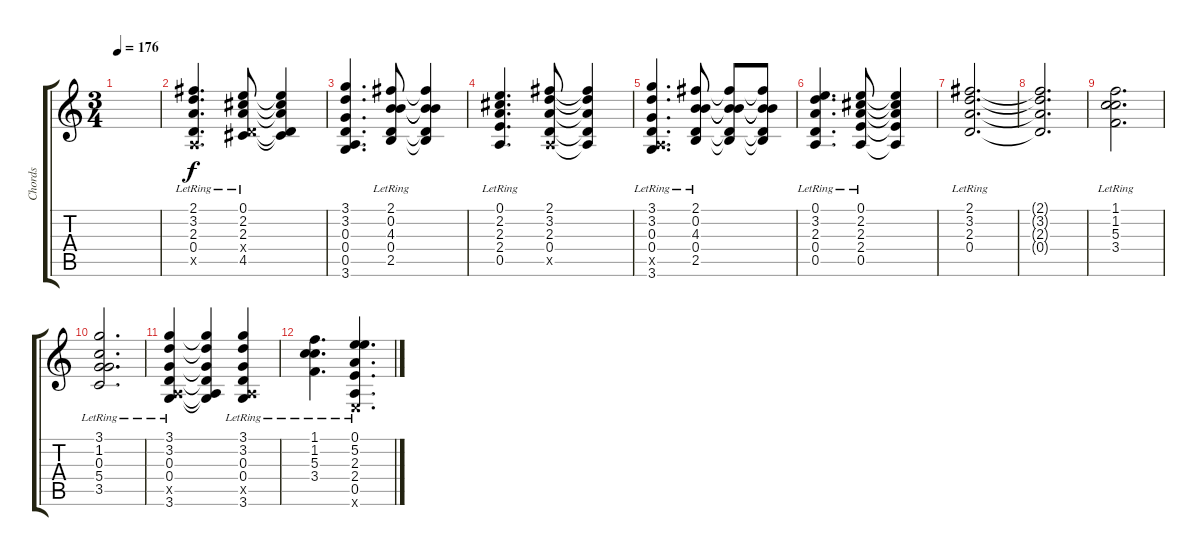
\track ("Chords" "Chords") {instrument acousticguitarsteel}
\staff {score tabs}
\tuning (E4 B3 G3 D3 A2 E2) {hide}
\ts (3 4)
\tempo 176
\clef g2
\ks c
|
(2.1 3.2 2.3 0.4{lr} 0.5{x}).4{d} (0.1 2.2 2.3 0.4{x} 4.5{lr}).8 (0.1{t} 2.2{t} 2.3{t} 0.4{t} 4.5{t}).4 |
(3.1 3.2 0.3 0.4 0.5 3.6).4{d} (2.1 0.2 4.3 0.4 2.5{lr}).8 (2.1{t} 0.2{t} 4.3{t} 0.4{t} 2.5{t}).4 |
(0.1 2.2 2.3 2.4 0.5{lr}).4{d} (2.1 3.2 2.3 0.4 0.5{x}).8 (2.1{t} 3.2{t} 2.3{t} 0.4{t} 0.5{t}).4 |
(3.1 3.2{lr} 0.3 0.4 0.5{x} 3.6).4{d} (2.1 0.2 4.3 0.4 2.5{lr}).8 (2.1{t} 0.2{t} 4.3{t} 0.4{t} 2.5{t}).8 (2.1{t} 0.2{t} 4.3{t} 0.4{t} 2.5{t}).8 |
(0.1 3.2 2.3 0.4 0.5{lr}).4{d} (0.1 2.2 2.3 2.4 0.5{lr}).8 (0.1{t} 2.2{t} 2.3{t} 2.4{t} 0.5{t}).4 |
(2.1 3.2 2.3 0.4{lr}).2{d} |
(2.1{t} 3.2{t} 2.3{t} 0.4{t}).2{d} |
(1.1 1.2 5.3 3.4{lr}).2{d} |
(3.1 1.2 0.3 5.4 3.5{lr}).2{d} |
(3.1 3.2 0.3 0.4 0.5{x} 3.6{lr}).4 (3.1{t} 3.2{t} 0.3{t} 0.4{t} 0.5{t} 3.6{t}).4 (3.1 3.2 0.3 0.4 0.5{x} 3.6{lr}).4 |
(1.1 1.2 5.3 3.4{lr}).4{d} (0.1{lr} 5.2 2.3 2.4 0.5 0.6{x}).4{d}
